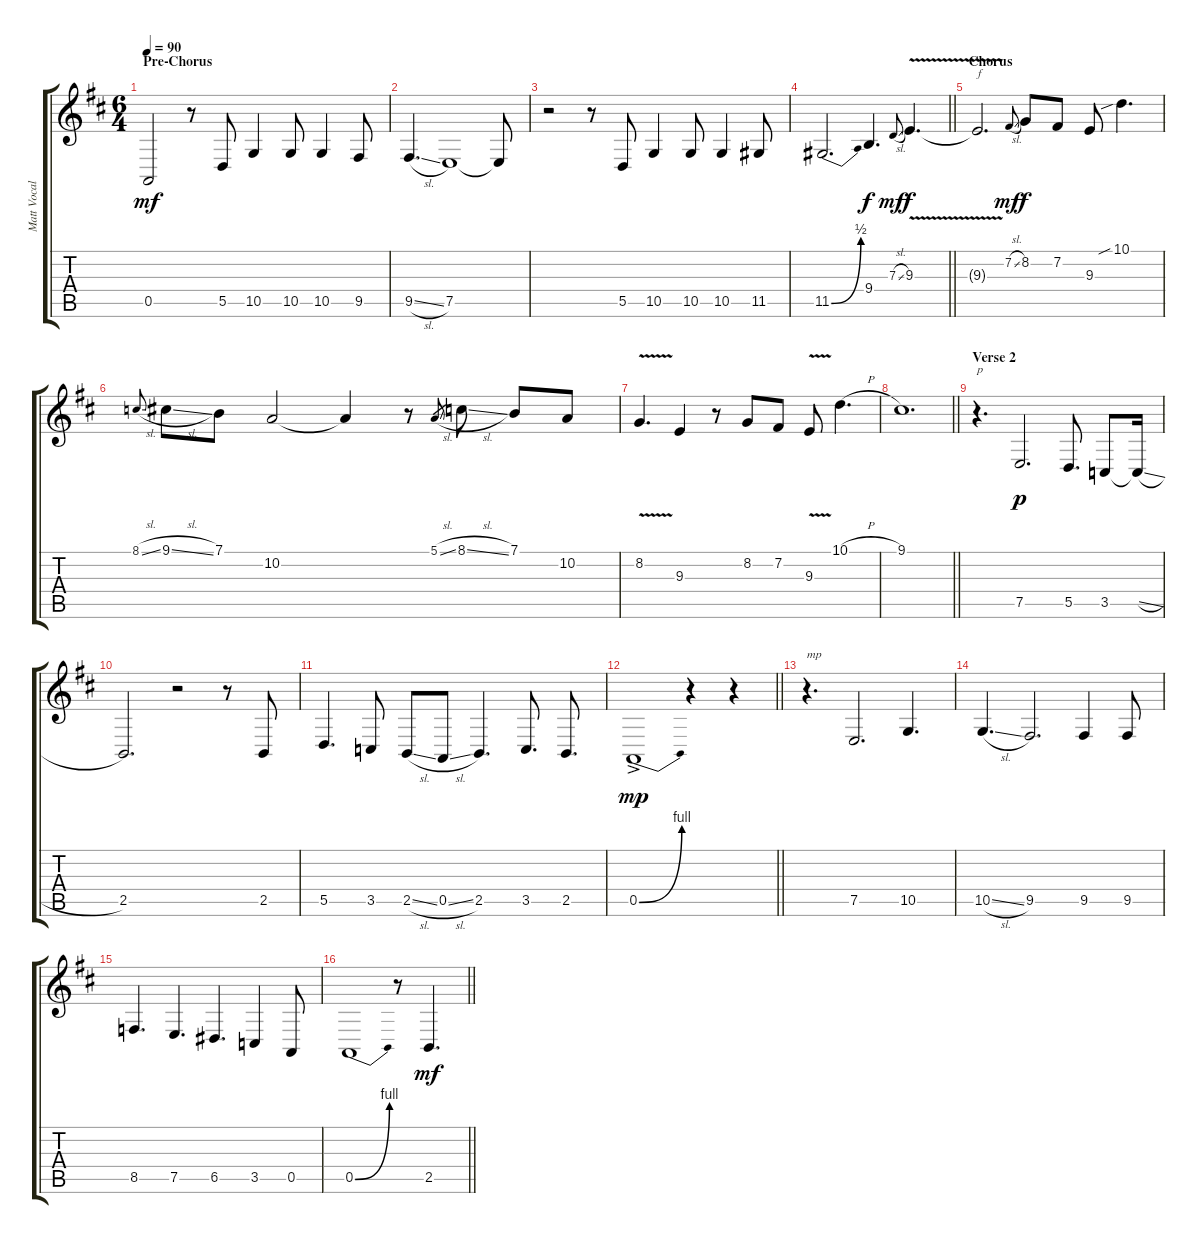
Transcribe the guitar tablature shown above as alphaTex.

\track ("Matt Vocal" "Matt Vocal") {instrument flute}
\staff {score tabs}
\tuning (E4 B3 G3 D3 A2 E2) {hide}
\ts (6 4)
\section ("" "Pre-Chorus")
\tempo 90
\clef g2
\ks bminor
0.5.2{dy mf} r.8 5.5.8 10.5.4 10.5.8 10.5.4 9.5.8 |
9.5{sl}.4{d} 7.5.1 7.5{t}.8 |
r.2 r.8 5.5.8 10.5.4 10.5.8 10.5.4 11.5.8 |
\barLineRight lightlight
11.5{be (bend 0 0 60 2)}.2{d} 9.4.4{d dy f} 7.3{sl}.8{gr onbeat dy mf} 9.3{v}.4{d dy f} |
\section ("" "Chorus")
9.3{t}.2{d txt "f"} 7.2{sl}.8{gr onbeat dy mf} 8.2.8{dy f} 7.2.8 9.3.8 10.1{sib}.4{d} |
8.1{sl}.8{gr onbeat} 9.1{sl}.8 7.1.8 10.2.2 10.2{t}.4 r.8 5.1{sl}.8{gr} 8.1{sl}.8 7.1.8 10.2.8 |
8.2{v}.4{d} 9.3.4 r.8 8.2.8 7.2.8 9.3{v}.8 10.1{h}.4{d} |
\barLineRight lightlight
9.1.1{d} |
\section ("" "Verse 2")
r.4{d txt "p"} 7.5.2{d dy p} 5.5.8{d} 3.5.8 3.5{sl t}.16 |
2.5.2{d} r.2 r.8 2.5.8 |
5.5.4{d} 3.5.8 2.5{sl}.8 0.5{sl}.8 2.5.4{d} 3.5.8{d} 2.5.8{d} |
\barLineRight lightlight
0.5{be (bend 0 0 60 4) ac}.1{dy mp} r.4 r.4 |
\section ("" "")
r.4{d txt "mp"} 7.5.2{d} 10.5.4{d} |
10.5{sl}.4{d} 9.5.2{d} 9.5.4 9.5.8 |
8.5.4{d} 7.5.4{d} 6.5.4{d} 3.5.4 0.5.8 |
\barLineRight lightlight
0.5{be (bend 0 0 60 4)}.1 r.8 2.5{sl}.4{d dy mf}
